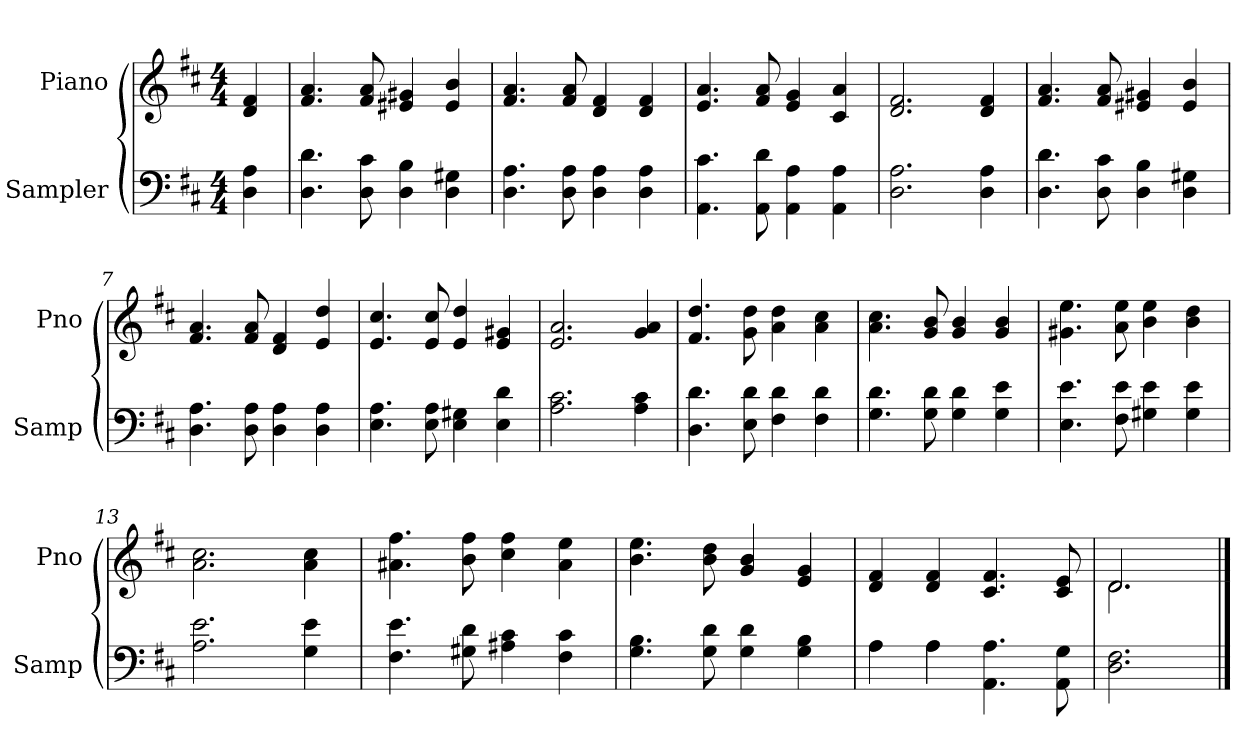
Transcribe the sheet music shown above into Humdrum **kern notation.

**kern	**kern
*part2	*part1
*staff2	*staff1
*I"Sampler	*I"Piano
*I'Samp	*I'Pno
*clefF4	*clefG2
*k[f#c#]	*k[f#c#]
*D:	*D:
*M4/4	*M4/4
=1	=1
4D 4A	4d 4f#
=2	=2
4.D 4.d	4.f# 4.a
8D 8c#	8f# 8a
4D 4B	4e#X 4g#X
4D 4G#X	4e# 4b
=3	=3
4.D 4.A	4.f# 4.a
8D 8A	8f# 8a
4D 4A	4d 4f#
4D 4A	4d 4f#
=4	=4
4.AA 4.c#	4.e 4.a
8AA 8d	8f# 8a
4AA 4A	4e 4g
4AA 4A	4c# 4a
=5	=5
2.D 2.A	2.d 2.f#
4D 4A	4d 4f#
=6	=6
4.D 4.d	4.f# 4.a
8D 8c#	8f# 8a
4D 4B	4e#X 4g#X
4D 4G#X	4e# 4b
=7	=7
4.D 4.A	4.f# 4.a
8D 8A	8f# 8a
4D 4A	4d 4f#
4D 4A	4e 4dd
=8	=8
4.E 4.A	4.e 4.cc#
8E 8A	8e 8cc#
4E 4G#X	4e 4dd
4E 4d	4e 4g#X
=9	=9
2.A 2.c#	2.e 2.a
4A 4c#	4g 4a
=10	=10
4.D 4.d	4.f# 4.dd
8E 8d	8g 8dd
4F# 4d	4a 4dd
4F# 4d	4a 4cc#
=11	=11
4.G 4.d	4.a 4.cc#
8G 8d	8g 8b
4G 4d	4g 4b
4G 4e	4g 4b
=12	=12
4.E 4.e	4.g#X 4.ee
8F# 8e	8a 8ee
4G#X 4e	4b 4ee
4G# 4e	4b 4dd
=13	=13
2.A 2.e	2.a 2.cc#
4G 4e	4a 4cc#
=14	=14
4.F# 4.e	4.a#X 4.ff#
8G#X 8d	8b 8ff#
4A#X 4c#	4cc# 4ff#
4F# 4c#	4a# 4ee
=15	=15
4.G 4.B	4.b 4.ee
8G 8d	8b 8dd
4G 4d	4g 4b
4G 4B	4e 4g
=16	=16
*^	*
4A\	4A	4d 4f#
4A\	4A	4d 4f#
4.AA 4.A	2ryy	4.c# 4.f#
8AA 8G	.	8c# 8e
*v	*v	*
=17	=17
*	*^
2.D 2.F#	2.d/	2.d
*	*v	*v
==	==
*-	*-
